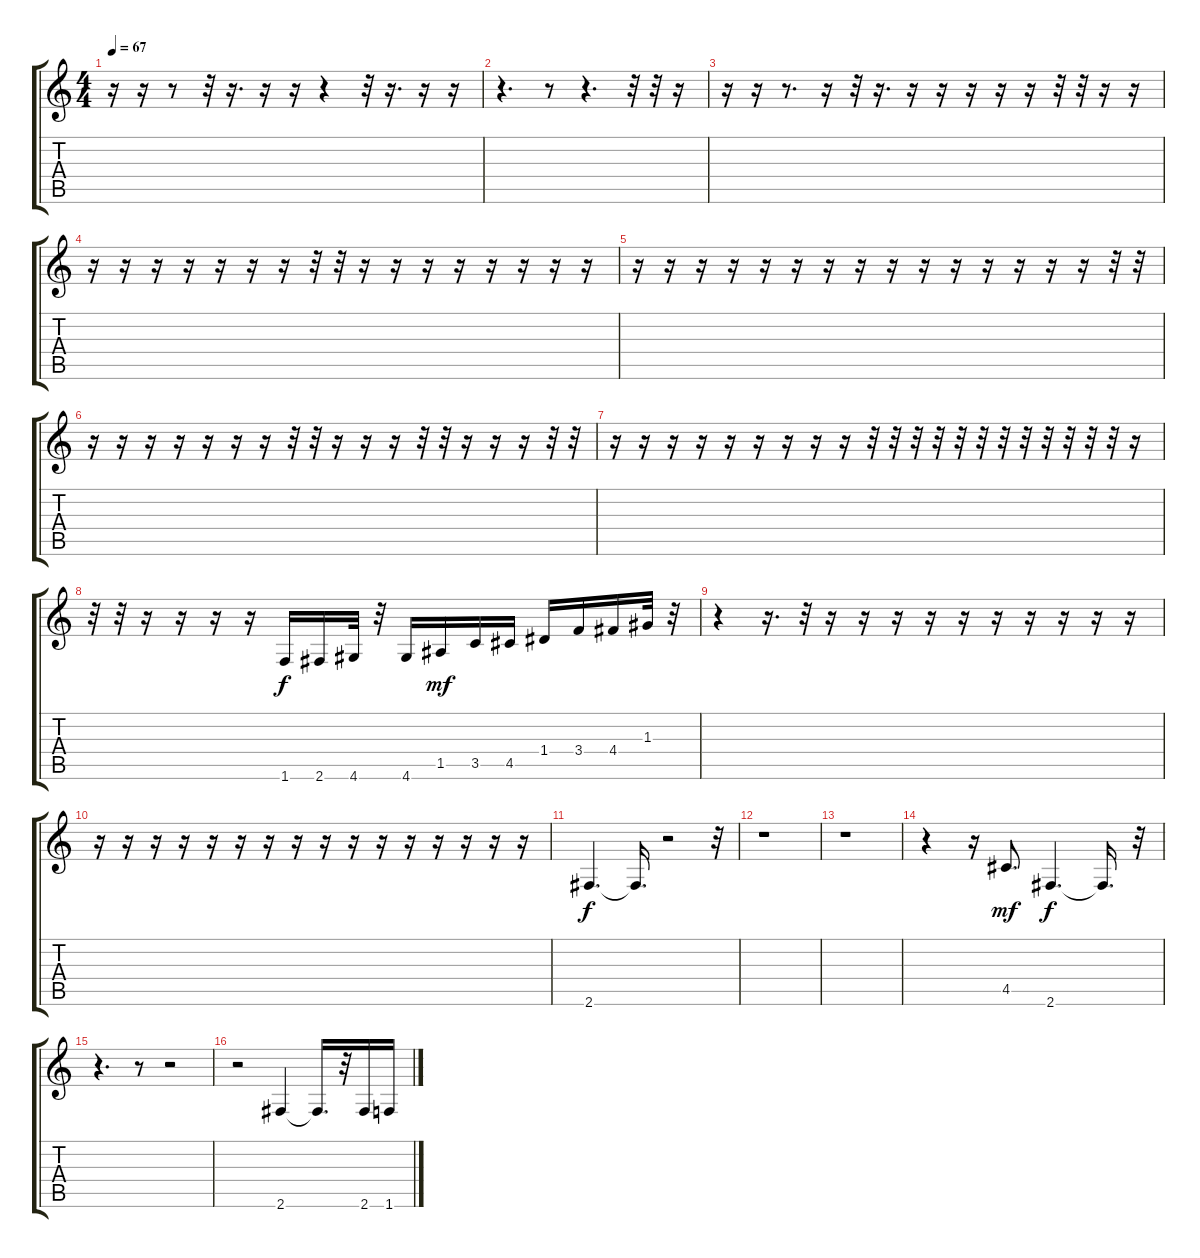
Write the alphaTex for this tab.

\track "" {instrument fretlessbass}
\staff {score tabs}
\tuning (E4 B3 G3 D3 A2 E2) {hide}
\ts (4 4)
\tempo 67
\clef g2
\ks c
r.16{dy f} r.16 r.8 r.32 r.16{d} r.16 r.16 r.4 r.32 r.16{d} r.16 r.16 |
r.4{d} r.8 r.4{d} r.32 r.32 r.16 |
r.16 r.16 r.8{d} r.16 r.32 r.16{d} r.16 r.16 r.16 r.16 r.16 r.32 r.32 r.16 r.16 |
r.16 r.16 r.16 r.16 r.16 r.16 r.16 r.32 r.32 r.16 r.16 r.16 r.16 r.16 r.16 r.16 r.16 |
r.16 r.16 r.16 r.16 r.16 r.16 r.16 r.16 r.16 r.16 r.16 r.16 r.16 r.16 r.16 r.32 r.32 |
r.16 r.16 r.16 r.16 r.16 r.16 r.16 r.32 r.32 r.16 r.16 r.16 r.32 r.32 r.16 r.16 r.16 r.32 r.32 |
r.16 r.16 r.16 r.16 r.16 r.16 r.16 r.16 r.16 r.32 r.32 r.32 r.32 r.32 r.32 r.32 r.32 r.32 r.32 r.32 r.32 r.16 |
r.32 r.32 r.16 r.16 r.16 r.16 1.6.16 2.6.16 4.6.32 r.32 4.6.16 1.5.16{dy mf} 3.5.16 4.5.16 1.4.16 3.4.16 4.4.16 1.3.32 r.32 |
r.4 r.16{d} r.32 r.16 r.16 r.16 r.16 r.16 r.16 r.16 r.16 r.16 r.16 |
r.16 r.16 r.16 r.16 r.16 r.16 r.16 r.16 r.16 r.16 r.16 r.16 r.16 r.16 r.16 r.16 |
2.6.4{d dy f} 2.6{t}.16{d} r.2 r.32 |
r.1 |
r.1 |
r.4 r.16 4.5.8{d dy mf} 2.6.4{d dy f} 2.6{t}.16{d} r.32 |
r.4{d} r.8 r.2 |
r.2 2.6.4 2.6{t}.16{d} r.32 2.6.16 1.6.16
